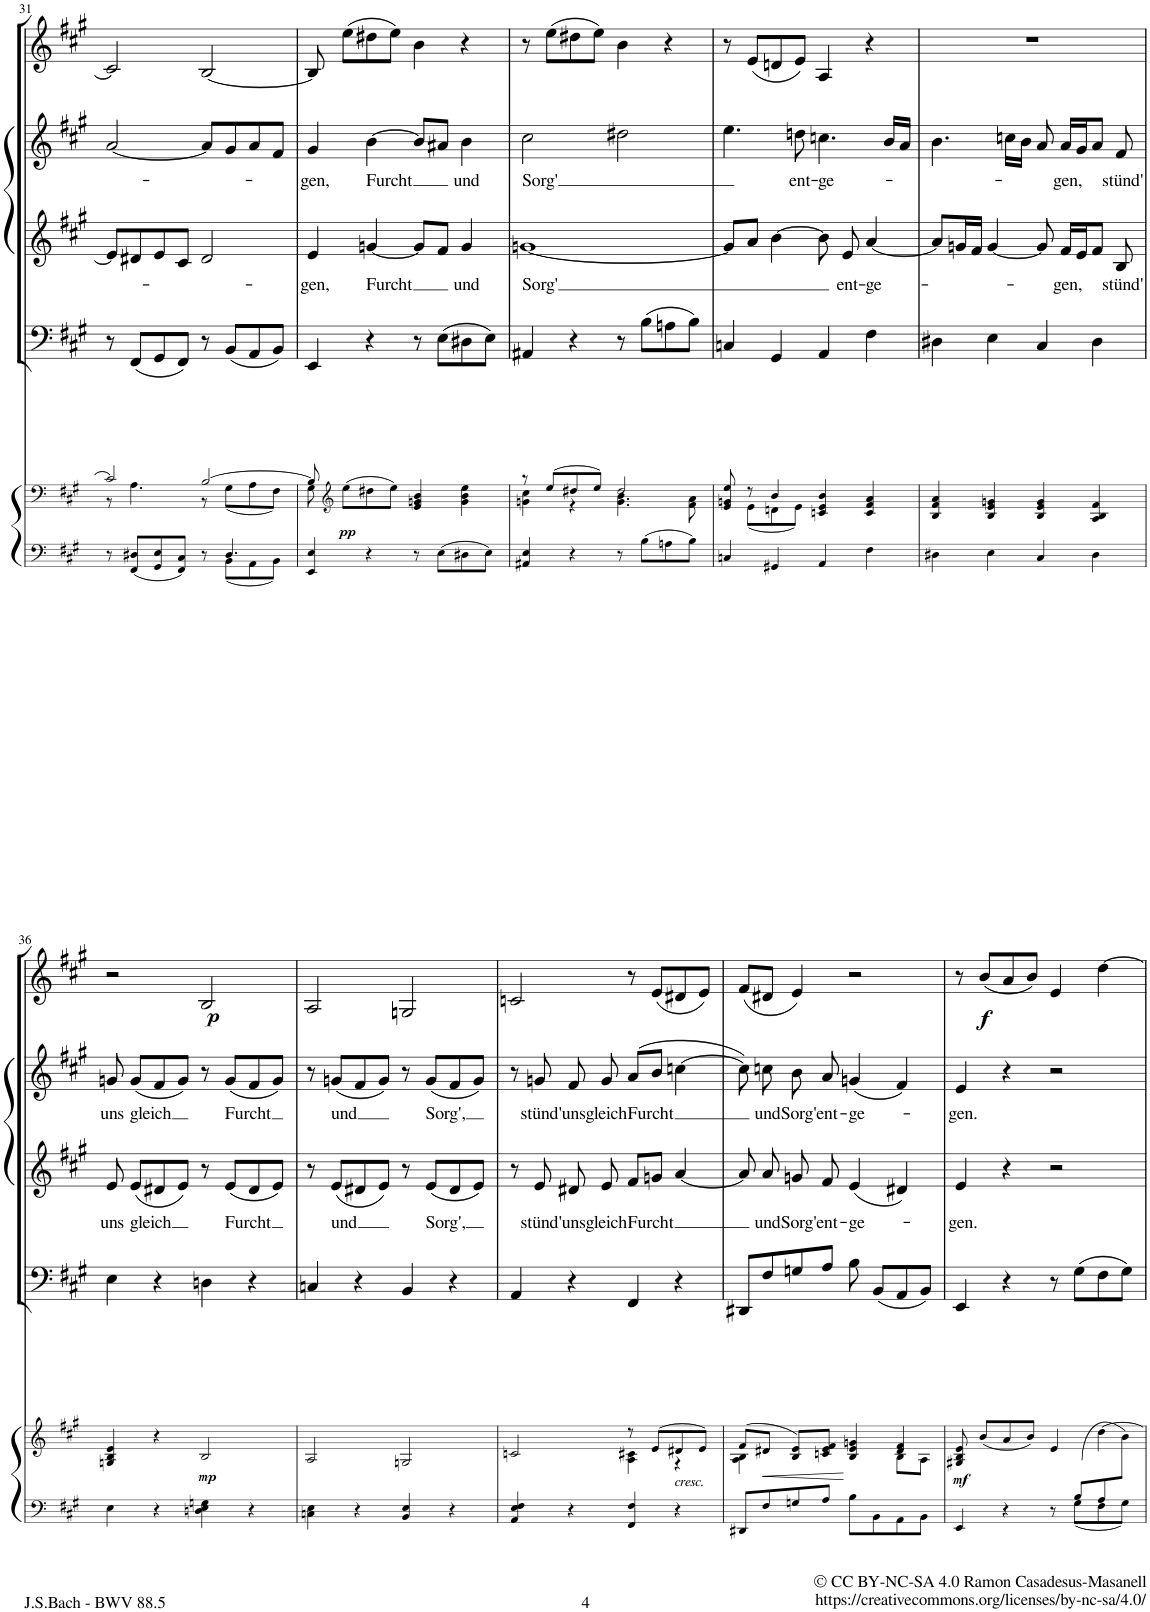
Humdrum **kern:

**kern	**kern	**dynam	**kern	**kern	**text	**kern	**text	**kern	**dynam
*part5	*part5	*part5	*part4	*part3	*part3	*part2	*part2	*part1	*part1
*staff6	*staff5	*staff5/6	*staff4	*staff3	*staff3	*staff2	*staff2	*staff1	*staff1
*I"Piano reduction	*	*	*I"Continuo	*I"Alto	*	*I"Soprano	*	*I"Oboe d'amore I.II. Violinio I.II.	*
*I'Pno	*	*	*	*	*	*	*	*	*
!!LO:PB:g=z
*clefF4	*clefF4	*	*clefF4	*clefG2	*	*clefG2	*	*clefG2	*
*k[f#c#g#]	*k[f#c#g#]	*	*k[f#c#g#]	*k[f#c#g#]	*	*k[f#c#g#]	*	*k[f#c#g#]	*
*M4/4	*M4/4	*	*M4/4	*M4/4	*	*M4/4	*	*M4/4	*
*met(c)	*met(c)	*	*met(c)	*met(c)	*	*met(c)	*	*met(c)	*
=31	=31	=31	=31	=31	=31	=31	=31	=31	=31
*^	*^	*	*	*	*	*	*	*	*
8r	8ryy	2c#/]	8r	.	8r	8e/L]	.	[2a/	.	2c#/]	.
8FF#/ 8D#X/L	4ryy	.	4.A\	.	(8FF#/L	8d#X/	.	.	.	.	.
8GG#/ 8E/	.	.	.	.	8GG#/	8e/	.	.	.	.	.
8FF#/ 8C#/J	8ryy	.	.	.	8FF#/J)	8c#/J	.	.	.	.	.
8r	8ryy	[2B/	8r	.	8r	2d#/	.	8a/L]	.	[2B/	.
4.D#/	8BB\L	.	(8G#\L	.	(8BB/L	.	.	8g#/	.	.	.
.	8AA\	.	8A\	.	8AA/	.	.	8a/	.	.	.
.	8BB\J	.	8F#\J)	.	8BB/J)	.	.	8f#/J	.	.	.
=32	=32	=32	=32	=32	=32	=32	=32	=32	=32	=32	=32
!	!	!	!	!	!	!	!LO:LY:b	!	!LO:LY:b	!	!
*v	*v	*	*	*	*	*	*	*	*	*	*
4EE/ 4E/	8B/]	8G#\	.	4EE/	4e/	-gen,	4g#/	gen,	8B/]	.
*	*clefG2	*	*	*	*	*	*	*	*	*
!	!	!	!LO:DY:b	!	!	!	!	!	!	!
.	(>8ee\L	8ryy	pp	.	.	.	.	.	(8ee\L	.
!	!	!	!	!	!	!LO:LY:b	!	!LO:LY:b	!	!
4r	8dd#X\	4ryy	.	4r	[4gn/	Furcht	[4b\	Furcht	8dd#X\	.
.	8ee\J)	.	.	.	.	.	.	.	8ee\J)	.
8r	4e/ 4gn/ 4b/	2ryy	.	8r	8g/L]	.	8b/L]	.	4b\	.
8E\L	.	.	.	(8E\L	8f#/J	.	8a#X/J	.	.	.
!	!	!	!	!	!	!LO:LY:b	!	!LO:LY:b	!	!
8D#X\	4g\ 4b\ 4ee\	.	.	8D#X\	4g/	und	4b\	und	4r	.
8E\J	.	.	.	8E\J)	.	.	.	.	.	.
=33	=33	=33	=33	=33	=33	=33	=33	=33	=33	=33
!	!	!	!	!	!	!LO:LY:b	!	!LO:LY:b	!	!
4AA#X/ 4E/	8r	4gn\ 4cc#\	.	4AA#X/	[1gn	Sorg'	2cc#\	Sorg'	8r	.
.	(8ee/L	.	.	.	.	.	.	.	(8ee\L	.
4r	8dd#X/	4r	.	4r	.	.	.	.	8dd#X\	.
.	8ee/J)	.	.	.	.	.	.	.	8ee\J)	.
8r	2dd#/	4.g\ 4.b\	.	8r	.	.	2dd#X\	.	4b\	.
8B\L	.	.	.	(8B\L	.	.	.	.	.	.
8An\	.	.	.	8An\	.	.	.	.	4r	.
8B\J	.	8f#\ 8a\	.	8B\J)	.	.	.	.	.	.
=34	=34	=34	=34	=34	=34	=34	=34	=34	=34	=34
4Cn/	8e/ 8gn/ 8ee/	8ryy	.	4Cn/	8g/L]	.	4.ee\	.	8r	.
.	8r	(8e\L	.	.	8a/J	.	.	.	(8e/L	.
4GG#X/	4b/	8dn\	.	4GG#/	[4b\	.	.	.	8dn/	.
!	!	!	!	!	!	!	!	!LO:LY:b	!	!
.	.	8e\J)	.	.	.	.	8ddn\	ent-	8e/J)	.
!	!	!	!	!	!	!	!	!LO:LY:b	!	!
4AA/	4cn/ 4e/ 4b/	2ryy	.	4AA/	8b\]	.	4.ccn\	-ge-	4A/	.
!	!	!	!	!	!	!LO:LY:b	!	!	!	!
.	.	.	.	.	8e/	ent-	.	.	.	.
!	!	!	!	!	!	!LO:LY:b	!	!	!	!
4F#\	4c/ 4f#/ 4a/	.	.	4F#\	[4a/	-ge-	.	.	4r	.
.	.	.	.	.	.	.	16b/LL	.	.	.
.	.	.	.	.	.	.	16a/JJ	.	.	.
*	*v	*v	*	*	*	*	*	*	*	*
=35	=35	=35	=35	=35	=35	=35	=35	=35	=35
4D#X\	4B/ 4f#/ 4a/	.	4D#X\	8a/L]	.	4.b\	.	1r	.
.	.	.	.	16gn/L	.	.	.	.	.
.	.	.	.	16f#/JJ	.	.	.	.	.
4E\	4B/ 4e/ 4gn/	.	4E\	[4g/	.	.	.	.	.
.	.	.	.	.	.	16ccn\LL	.	.	.
.	.	.	.	.	.	16b\JJ	.	.	.
4C#/	4B/ 4e/ 4g/	.	4C#/	8g/]	.	8a/	.	.	.
!	!	!	!	!	!LO:LY:b	!	!LO:LY:b	!	!
.	.	.	.	16f#/LL	-gen,	16a/LL	-gen,	.	.
.	.	.	.	16e/J	.	16g#/J	.	.	.
4D#\	4A/ 4B/ 4f#/	.	4D#\	8f#/J	.	8a/J	.	.	.
!	!	!	!	!	!LO:LY:b	!	!LO:LY:b	!	!
.	.	.	.	8B/	stünd'	8f#/	stünd'	.	.
!!LO:LB:g=z
=36	=36	=36	=36	=36	=36	=36	=36	=36	=36
!	!	!	!	!	!LO:LY:b	!	!LO:LY:b	!	!
4E\	4Gn/ 4B/ 4e/	.	4E\	8e/	uns	8gn/	uns	2r	.
!	!	!	!	!	!LO:LY:b	!	!LO:LY:b	!	!
.	.	.	.	(8e/L	gleich	(8g/L	gleich	.	.
4r	4r	.	4r	8d#X/	.	8f#/	.	.	.
.	.	.	.	8e/J)	.	8g/J)	.	.	.
!	!	!LO:DY:b	!	!	!	!	!	!	!LO:DY:b
4Dn\ 4E\ 4Gn\	2B/	mp	4Dn\	8r	.	8r	.	2B/	p
!	!	!	!	!	!LO:LY:b	!	!LO:LY:b	!	!
.	.	.	.	(8e/L	Furcht	(8g/L	Furcht	.	.
4r	.	.	4r	8d#/	.	8f#/	.	.	.
.	.	.	.	8e/J)	.	8g/J)	.	.	.
=37	=37	=37	=37	=37	=37	=37	=37	=37	=37
4Cn\ 4E\	2A/	.	4Cn/	8r	.	8r	.	2A/	.
!	!	!	!	!	!LO:LY:b	!	!LO:LY:b	!	!
.	.	.	.	(8e/L	und	(8gn/L	und	.	.
4r	.	.	4r	8d#X/	.	8f#/	.	.	.
.	.	.	.	8e/J)	.	8g/J)	.	.	.
4BB/ 4E/	2Gn/	.	4BB/	8r	.	8r	.	2Gn/	.
!	!	!	!	!	!LO:LY:b	!	!LO:LY:b	!	!
.	.	.	.	(8e/L	Sorg',	(8g/L	Sorg',	.	.
4r	.	.	4r	8d#/	.	8f#/	.	.	.
.	.	.	.	8e/J)	.	8g/J)	.	.	.
=38	=38	=38	=38	=38	=38	=38	=38	=38	=38
*	*^	*	*	*	*	*	*	*	*
4AA/ 4E/ 4F#/	2cn/	2ryy	.	4AA/	8r	.	8r	.	2cn/	.
!	!	!	!	!	!	!LO:LY:b	!	!LO:LY:b	!	!
.	.	.	.	.	8e/	stünd'	8gn/	stünd'	.	.
!	!	!	!	!	!	!LO:LY:b	!	!LO:LY:b	!	!
4r	.	.	.	4r	8d#X/	uns	8f#/	uns	.	.
!	!	!	!	!	!	!LO:LY:b	!	!LO:LY:b	!	!
.	.	.	.	.	8e/	gleich	8g/	gleich	.	.
!	!	!	!	!	!	!LO:LY:b	!	!LO:LY:b	!	!
4FF#/ 4F#/	8r	4A\ 4c#X\	.	4FF#/	8f#/L	Furcht	(8a/L	Furcht	8r	.
.	(8e/L	.	.	.	8gn/J	.	8b/J	.	(8e/L	.
!	!LO:TX:b:i:t=cresc.	!	!	!	!	!	!	!	!	!
4r	8d#X/	4r	.	4r	[4a/	.	[4ccn\	.	8d#X/	.
.	8e/J)	.	.	.	.	.	.	.	8e/J)	.
=39	=39	=39	=39	=39	=39	=39	=39	=39	=39	=39
8DD#X/L	(8f#/L	4A\ 4B\	.	8DD#X/L	8a/]	.	8cc\])	.	(8f#/L	.
!	!	!	!LO:HP:b	!	!	!LO:LY:b	!	!LO:LY:b	!	!
8F#/	8d#X/J	.	<	8F#/	8a/	und	8ccn\	und	8d#X/J	.
!	!	!	!	!	!	!LO:LY:b	!	!LO:LY:b	!	!
8Gn/	8B/ 8e/L)	4ryy	.	8Gn/	8gn/	Sorg'	8b\	Sorg'	4e/)	.
!	!	!	!	!	!	!LO:LY:b	!	!LO:LY:b	!	!
8A/J	8cn/ 8e/ 8f#/J	.	.	8A/J	8f#/	ent-	8a/	ent-	.	.
!	!	!	!	!	!	!LO:LY:b	!	!LO:LY:b	!	!
8B\L	4B/ 4e/ 4gn/	4ryy	[	8B\	(4e/	-ge-	(4gn/	-ge-	2r	.
8BB\	.	.	.	(8BB/L	.	.	.	.	.	.
8AA\	4d#/ 4f#/	8B\L	.	8AA/	4d#X/)	.	4f#/)	.	.	.
8BB\J	.	8A\J	.	8BB/J)	.	.	.	.	.	.
=40	=40	=40	=40	=40	=40	=40	=40	=40	=40	=40
*^	*	*	*	*	*	*	*	*	*	*
!	!	!	!	!LO:DY:b	!	!	!LO:LY:b	!	!LO:LY:b	!	!
4EE/	4ryy	8G#X/ 8B/ 8e/	2..ryy	mf	4EE/	4e/	-gen.	4e/	-gen.	8r	.
!	!	!	!	!	!	!	!	!	!	!	!LO:DY:b
.	.	(8b/L	.	.	.	.	.	.	.	(8b/L	f
4r	4ryy	8a/	.	.	4r	4r	.	4r	.	8a/	.
.	.	8b/J)	.	.	.	.	.	.	.	8b/J)	.
8r	8ryy	4e/	.	.	8r	2r	.	2r	.	4e/	.
(8B/L	8G#\L	.	.	.	(8G#\L	.	.	.	.	.	.
8A/	8F#\	[>4dd\	.	.	8F#\	.	.	.	.	[4dd\	.
8ryy	8G#\J	.	8b\J)	.	8G#\J)	.	.	.	.	.	.
*v	*v	*	*	*	*	*	*	*	*	*	*
*	*v	*v	*	*	*	*	*	*	*	*
=	=	=	=	=	=	=	=	=	=
*-	*-	*-	*-	*-	*-	*-	*-	*-	*-
